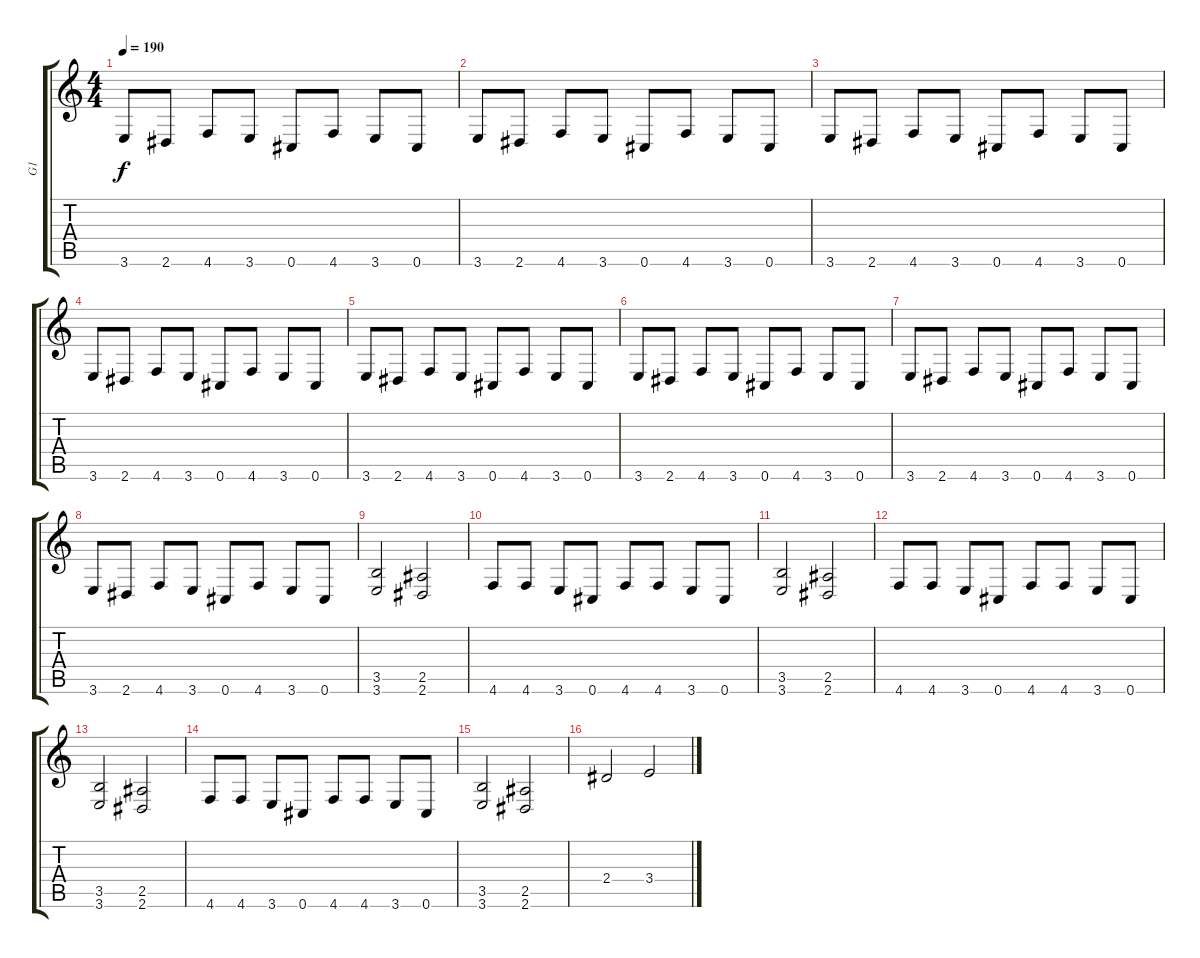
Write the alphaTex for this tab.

\track ("G1" "G1") {instrument distortionguitar}
\staff {score tabs}
\tuning (Eb4 Bb3 Gb3 Db3 Ab2 Db2) {hide}
\ts (4 4)
\tempo 190
\clef g2
\ks c
3.6.8{dy f} 2.6.8 4.6.8 3.6.8 0.6.8 4.6.8 3.6.8 0.6.8 |
3.6.8 2.6.8 4.6.8 3.6.8 0.6.8 4.6.8 3.6.8 0.6.8 |
3.6.8 2.6.8 4.6.8 3.6.8 0.6.8 4.6.8 3.6.8 0.6.8 |
3.6.8 2.6.8 4.6.8 3.6.8 0.6.8 4.6.8 3.6.8 0.6.8 |
3.6.8 2.6.8 4.6.8 3.6.8 0.6.8 4.6.8 3.6.8 0.6.8 |
3.6.8 2.6.8 4.6.8 3.6.8 0.6.8 4.6.8 3.6.8 0.6.8 |
3.6.8 2.6.8 4.6.8 3.6.8 0.6.8 4.6.8 3.6.8 0.6.8 |
3.6.8 2.6.8 4.6.8 3.6.8 0.6.8 4.6.8 3.6.8 0.6.8 |
(3.5 3.6).2 (2.5 2.6).2 |
4.6.8 4.6.8 3.6.8 0.6.8 4.6.8 4.6.8 3.6.8 0.6.8 |
(3.5 3.6).2 (2.5 2.6).2 |
4.6.8 4.6.8 3.6.8 0.6.8 4.6.8 4.6.8 3.6.8 0.6.8 |
(3.5 3.6).2 (2.5 2.6).2 |
4.6.8 4.6.8 3.6.8 0.6.8 4.6.8 4.6.8 3.6.8 0.6.8 |
(3.5 3.6).2 (2.5 2.6).2 |
2.4.2 3.4.2
